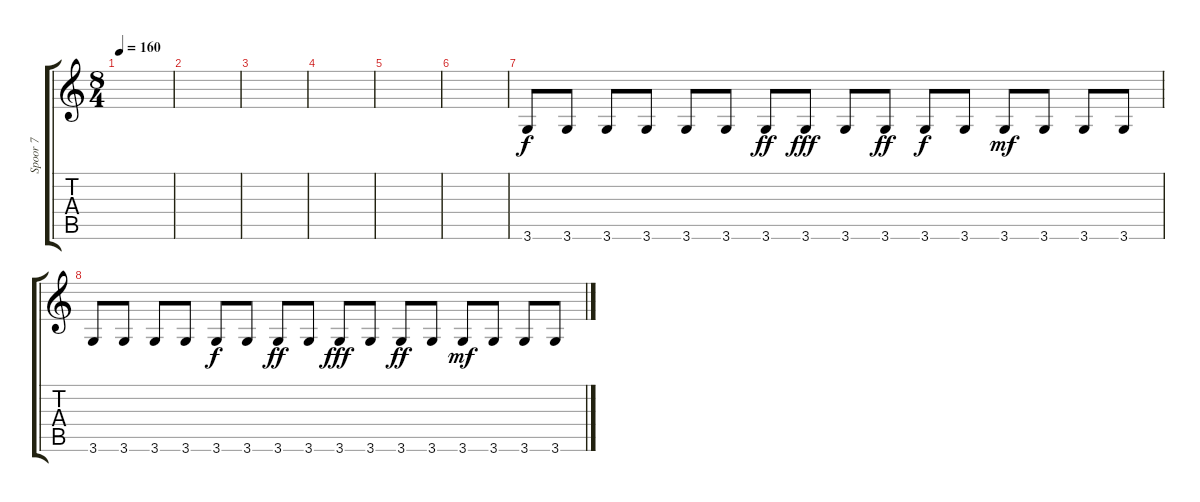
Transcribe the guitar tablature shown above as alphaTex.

\track ("Spoor 7" "Spoor 7") {instrument synthbass1}
\staff {score tabs}
\tuning (E4 B3 G3 D3 A2 E2) {hide}
\ts (8 4)
\tempo 160
\clef g2
\ks c
|
|
|
|
|
|
3.6.8 3.6.8 3.6.8 3.6.8 3.6.8{dy f} 3.6.8 3.6.8{dy ff} 3.6.8{dy fff} 3.6.8 3.6.8{dy ff} 3.6.8{dy f} 3.6.8 3.6.8{dy mf} 3.6.8 3.6.8 3.6.8 |
3.6.8 3.6.8 3.6.8 3.6.8 3.6.8{dy f} 3.6.8 3.6.8{dy ff} 3.6.8 3.6.8{dy fff} 3.6.8 3.6.8{dy ff} 3.6.8 3.6.8{dy mf} 3.6.8 3.6.8 3.6.8
